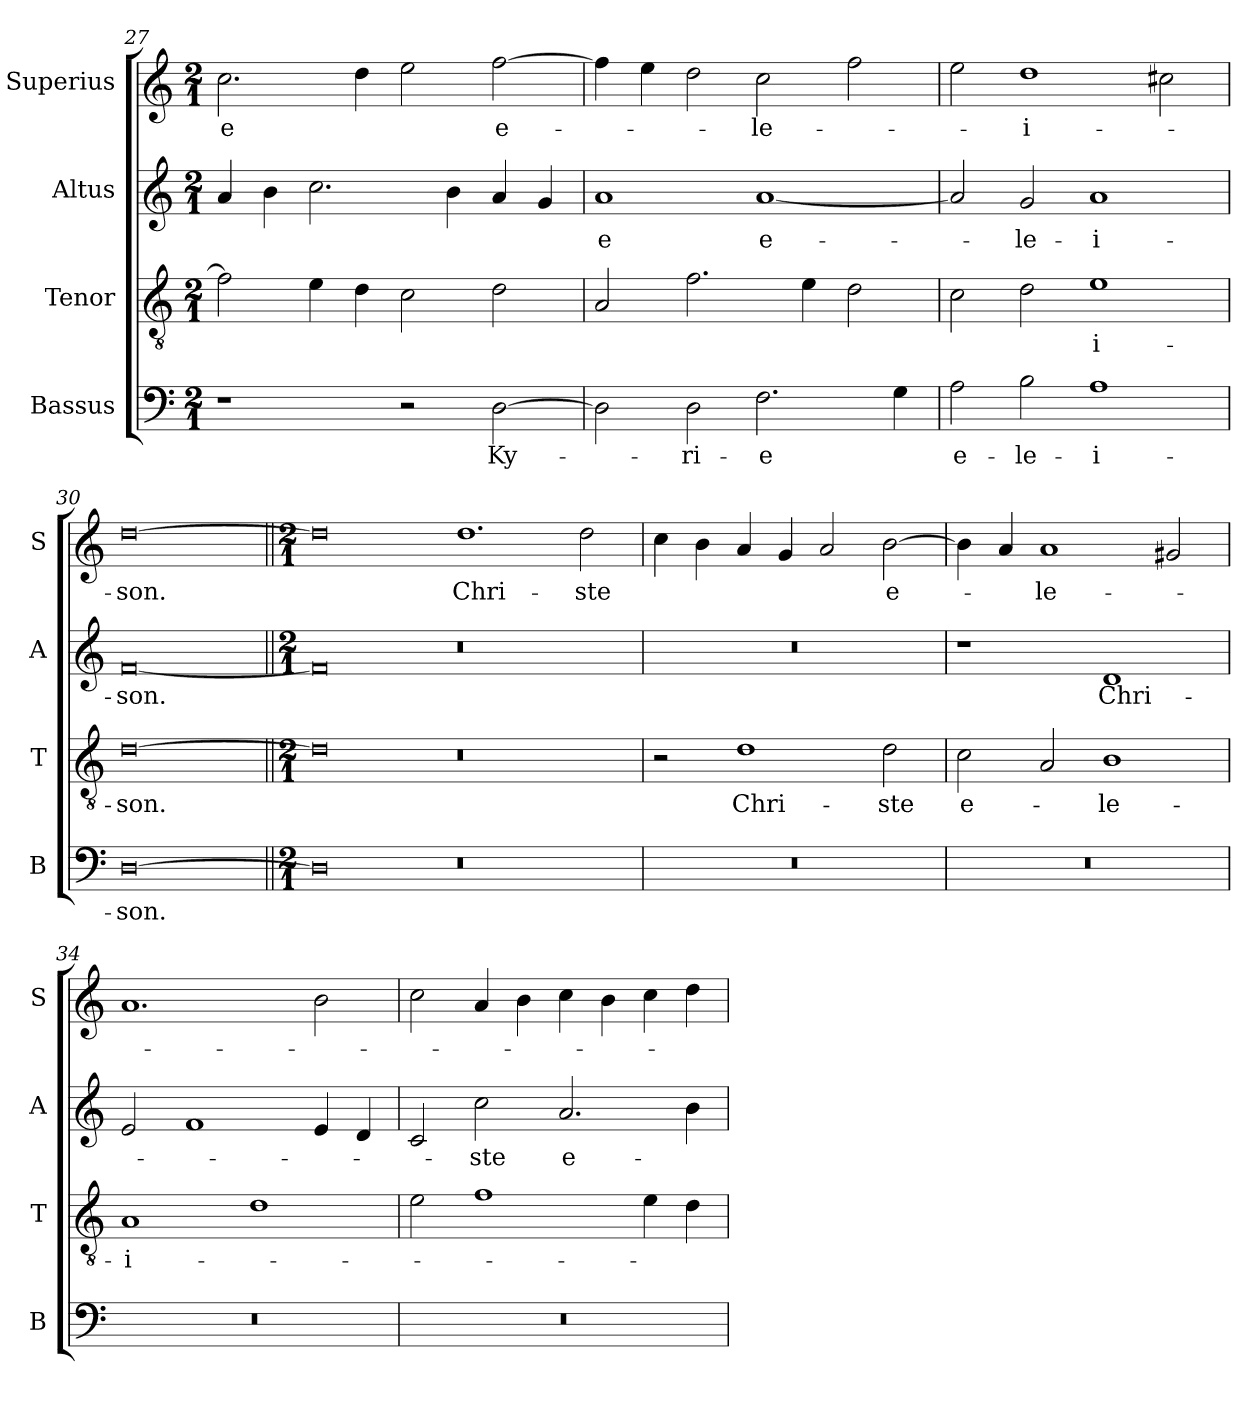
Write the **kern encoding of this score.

**kern	**text	**kern	**text	**kern	**text	**kern	**text
*part4	*part4	*part3	*part3	*part2	*part2	*part1	*part1
*staff4	*staff4	*staff3	*staff3	*staff2	*staff2	*staff1	*staff1
*I"Bassus	*	*I"Tenor	*	*I"Altus	*	*I"Superius	*
*I'B	*	*I'T	*	*I'A	*	*I'S	*
*clefF4	*	*clefGv2	*	*clefG2	*	*clefG2	*
*k[]	*	*k[]	*	*k[]	*	*k[]	*
*C:	*	*C:	*	*C:	*	*C:	*
*M2/1	*	*M2/1	*	*M2/1	*	*M2/1	*
=27	=27	=27	=27	=27	=27	=27	=27
1r	.	2f]	.	4a	.	2.cc	-e
.	.	.	.	4b	.	.	.
.	.	4e	.	2.cc	.	.	.
.	.	4d	.	.	.	4dd	.
2r	.	2c	.	.	.	2ee	.
.	.	.	.	4b	.	.	.
[2D	Ky-	2d	.	4a	.	[2ff	e-
.	.	.	.	4g	.	.	.
=28	=28	=28	=28	=28	=28	=28	=28
2D]	.	2A	.	1a	-e	4ff]	.
.	.	.	.	.	.	4ee	.
2D	-ri-	2.f	.	.	.	2dd	.
2.F	-e	.	.	[1a	e-	2cc	-le-
.	.	4e	.	.	.	.	.
.	.	2d	.	.	.	2ff	.
4G	.	.	.	.	.	.	.
=29	=29	=29	=29	=29	=29	=29	=29
2A	e-	2c	.	2a]	.	2ee	.
2B	-le-	2d	.	2g	-le-	1dd	-i-
1A	-i-	1e	-i-	1a	-i-	.	.
.	.	.	.	.	.	2cc#X	.
=30	=30	=30	=30	=30	=30	=30	=30
[0D	-son.	[0d	-son.	[0f	-son.	[0dd	-son.
=31||	=31||	=31||	=31||	=31||	=31||	=31||	=31||
*M2/1	*	*M2/1	*	*M2/1	*	*M2/1	*
0D]	.	0d]	.	0f]	.	0dd]	.
0r	.	0r	.	0r	.	1.dd	Chri-
.	.	.	.	.	.	2dd	-ste
=32	=32	=32	=32	=32	=32	=32	=32
0r	.	2r	.	0r	.	4cc	.
.	.	.	.	.	.	4b	.
.	.	1d	Chri-	.	.	4a	.
.	.	.	.	.	.	4g	.
.	.	.	.	.	.	2a	.
.	.	2d	-ste	.	.	[2b	e-
=33	=33	=33	=33	=33	=33	=33	=33
0r	.	2c	e-	1r	.	4b]	.
.	.	.	.	.	.	4a	.
.	.	2A	.	.	.	1a	-le-
.	.	1B	-le-	1d	Chri-	.	.
.	.	.	.	.	.	2g#X	.
=34	=34	=34	=34	=34	=34	=34	=34
0r	.	1A	-i-	2e	.	1.a	.
.	.	.	.	1f	.	.	.
.	.	1d	.	.	.	.	.
.	.	.	.	4e	.	2b	.
.	.	.	.	4d	.	.	.
=35	=35	=35	=35	=35	=35	=35	=35
0r	.	2e	.	2c	.	2cc	.
.	.	1f	.	2cc	-ste	4a	.
.	.	.	.	.	.	4b	.
.	.	.	.	2.a	e-	4cc	.
.	.	.	.	.	.	4b	.
.	.	4e	.	.	.	4cc	.
.	.	4d	.	4b	.	4dd	.
=	=	=	=	=	=	=	=
*-	*-	*-	*-	*-	*-	*-	*-
